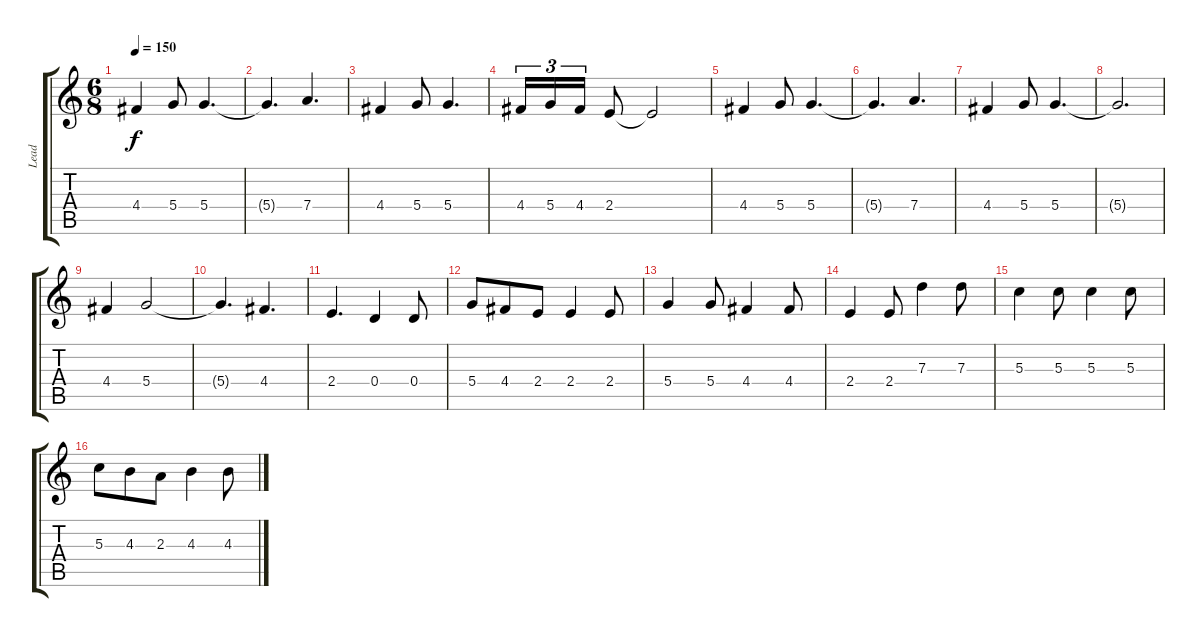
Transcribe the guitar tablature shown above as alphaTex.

\track ("Lead" "Lead") {instrument distortionguitar}
\staff {score tabs}
\tuning (E4 B3 G3 D3 A2 E2) {hide}
\ts (6 8)
\tempo 150
\clef g2
\ks c
4.4.4{dy f} 5.4.8 5.4.4{d} |
5.4{t}.4{d} 7.4.4{d} |
4.4.4 5.4.8 5.4.4{d} |
4.4.16{tu (3 2)} 5.4.16{tu (3 2)} 4.4.16{tu (3 2)} 2.4.8 2.4{t}.2 |
4.4.4 5.4.8 5.4.4{d} |
5.4{t}.4{d} 7.4.4{d} |
4.4.4 5.4.8 5.4.4{d} |
5.4{t}.2{d} |
4.4.4 5.4.2 |
5.4{t}.4{d} 4.4.4{d} |
2.4.4{d} 0.4.4 0.4.8 |
5.4.8 4.4.8 2.4.8 2.4.4 2.4.8 |
5.4.4 5.4.8 4.4.4 4.4.8 |
2.4.4 2.4.8 7.3.4 7.3.8 |
5.3.4 5.3.8 5.3.4 5.3.8 |
5.3.8 4.3.8 2.3.8 4.3.4 4.3.8
